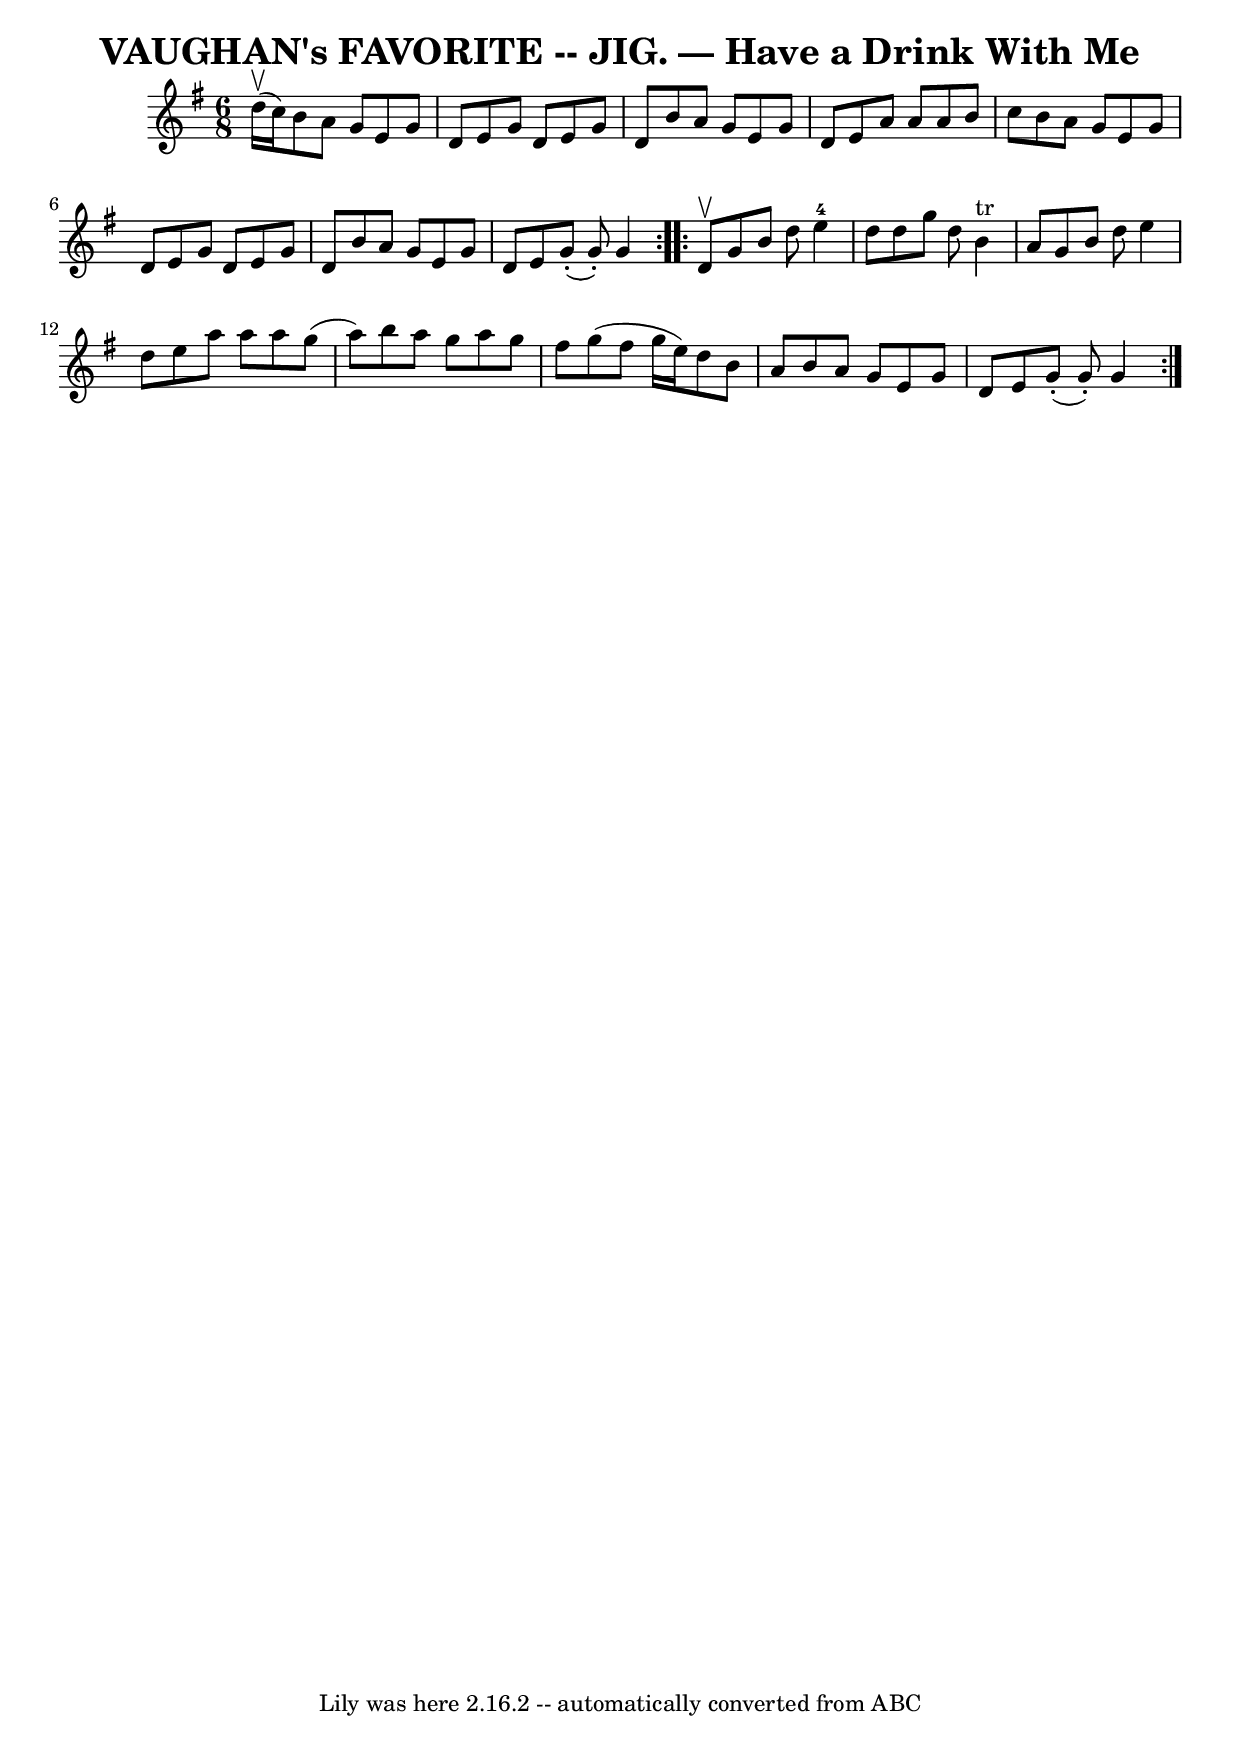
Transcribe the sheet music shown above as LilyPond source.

\version "2.7.40"
\include "Mammoth.ily"
\header {
	%% book = "Coles pg. 64.5"
	crossRefNumber = "25"
	footnotes = ""
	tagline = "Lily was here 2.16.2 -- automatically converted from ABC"
	title = "VAUGHAN's FAVORITE -- JIG. — Have a Drink With Me"
}
voicedefault =  {


\repeat volta 2 {
\time 6/8 \key g \major d''16 (^\upbow c''16) |
 b'8 a'8    
g'8 e'8 g'8 d'8  |
 e'8 g'8 d'8 e'8 g'8 d'8  
|
 b'8 a'8 g'8 e'8 g'8 d'8  |
 e'8 a'8 a'8 
 a'8 b'8 c''8  |
 b'8 a'8 g'8 e'8 g'8 d'8  
|
 e'8 g'8 d'8 e'8 g'8 d'8  |
 b'8 a'8 g'8 
 e'8 g'8 d'8  |
 e'8 g'8 (-. g'8 -.) g'4  }     
\repeat volta 2 { d'8^\upbow |
 g'8 b'8 d''8 e''4-4   
d''8  |
 d''8 g''8 d''8 b'4^"tr" a'8  |
 g'8    
b'8 d''8 e''4 d''8  |
 e''8 a''8 a''8 a''8 g''8 (
 a''8) |
 b''8 a''8 g''8 a''8 g''8 fis''8  |
 
 g''8 (fis''8 g''16 e''16) d''8 b'8 a'8  |
 b'8    
a'8 g'8 e'8 g'8 d'8  |
 e'8 g'8 (-. g'8 -.) g'4  
}   
}

\score{
    <<

	\context Staff="default"
	{
	    \voicedefault 
	}

    >>
	\layout {
	}
	\midi {}
}
